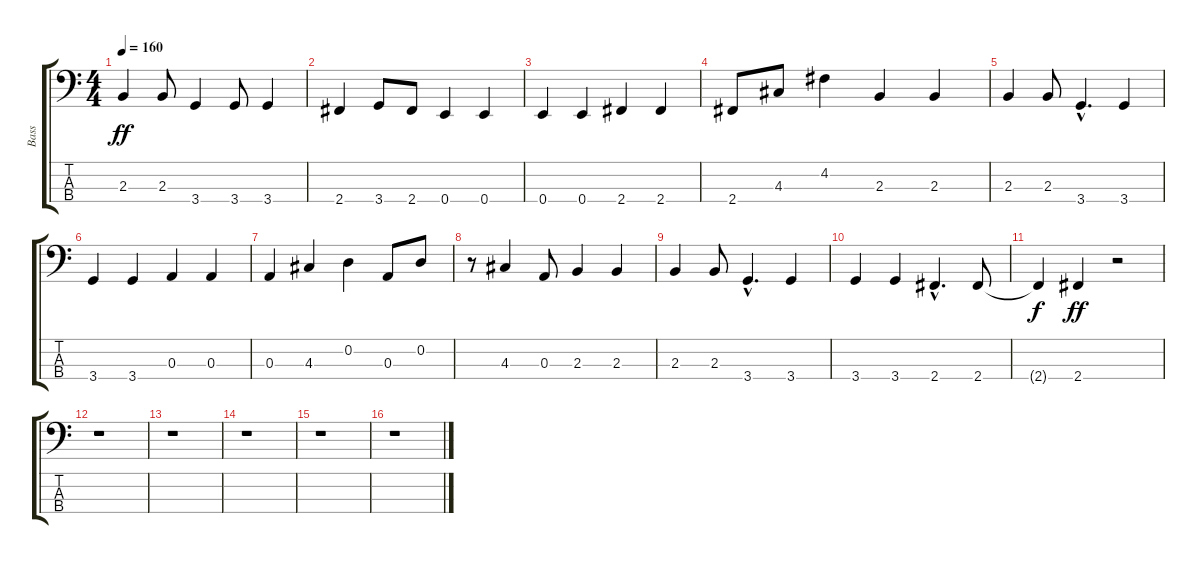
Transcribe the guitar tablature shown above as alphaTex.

\track ("Bass" "Bass") {instrument electricbassfinger}
\staff {score tabs}
\tuning (G2 D2 A1 E1) {hide}
\ts (4 4)
\tempo 160
\clef f4
\ks c
2.3.4{dy ff} 2.3.8 3.4.4 3.4.8 3.4.4 |
2.4.4 3.4.8 2.4.8 0.4.4 0.4.4 |
0.4.4 0.4.4 2.4.4 2.4.4 |
2.4.8 4.3.8 4.2.4 2.3.4 2.3.4 |
2.3.4 2.3.8 3.4{hac}.4{d} 3.4.4 |
3.4.4 3.4.4 0.3.4 0.3.4 |
0.3.4 4.3.4 0.2.4 0.3.8 0.2.8 |
r.8 4.3.4 0.3.8 2.3.4 2.3.4 |
2.3.4 2.3.8 3.4{hac}.4{d} 3.4.4 |
3.4.4 3.4.4 2.4{hac}.4{d} 2.4.8 |
2.4{t}.4{dy f} 2.4.4{dy ff} r.2 |
r.1 |
r.1 |
r.1 |
r.1 |
r.1
